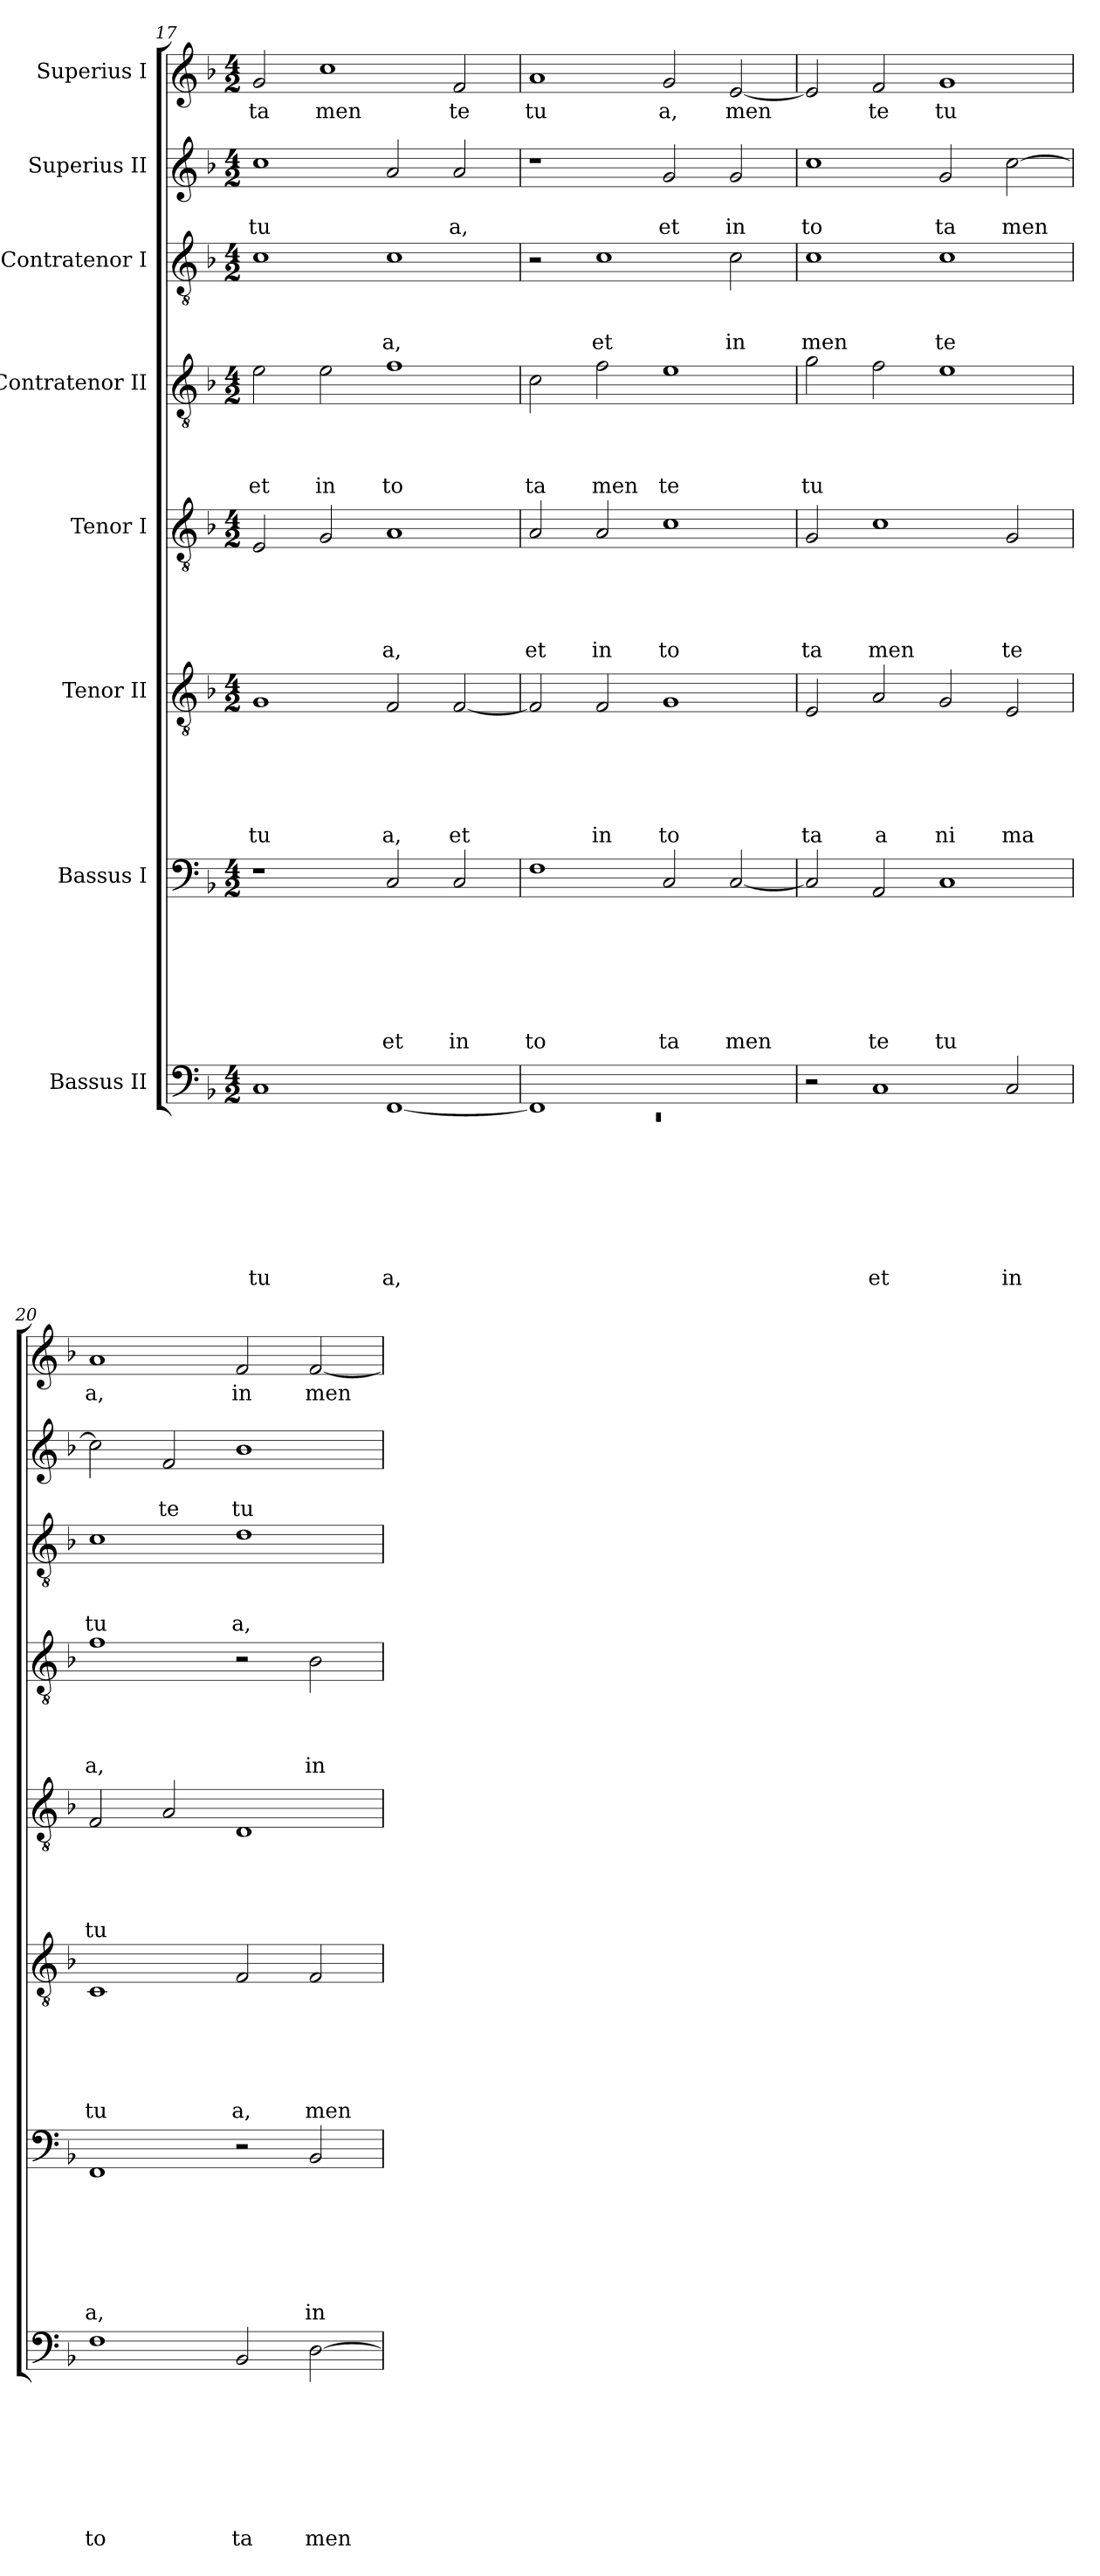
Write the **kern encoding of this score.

**kern	**text	**text	**text	**text	**text	**text	**text	**text	**kern	**text	**text	**text	**text	**text	**text	**text	**kern	**text	**text	**text	**text	**text	**text	**kern	**text	**text	**text	**text	**text	**kern	**text	**text	**text	**text	**kern	**text	**text	**text	**kern	**text	**text	**kern	**text
*part8	*part8	*part8	*part8	*part8	*part8	*part8	*part8	*part8	*part7	*part7	*part7	*part7	*part7	*part7	*part7	*part7	*part6	*part6	*part6	*part6	*part6	*part6	*part6	*part5	*part5	*part5	*part5	*part5	*part5	*part4	*part4	*part4	*part4	*part4	*part3	*part3	*part3	*part3	*part2	*part2	*part2	*part1	*part1
*staff8	*staff8	*staff8	*staff8	*staff8	*staff8	*staff8	*staff8	*staff8	*staff7	*staff7	*staff7	*staff7	*staff7	*staff7	*staff7	*staff7	*staff6	*staff6	*staff6	*staff6	*staff6	*staff6	*staff6	*staff5	*staff5	*staff5	*staff5	*staff5	*staff5	*staff4	*staff4	*staff4	*staff4	*staff4	*staff3	*staff3	*staff3	*staff3	*staff2	*staff2	*staff2	*staff1	*staff1
*I"Bassus II	*	*	*	*	*	*	*	*	*I"Bassus I	*	*	*	*	*	*	*	*I"Tenor II	*	*	*	*	*	*	*I"Tenor I	*	*	*	*	*	*I"Contratenor II	*	*	*	*	*I"Contratenor I	*	*	*	*I"Superius II	*	*	*I"Superius I	*
*clefF4	*	*	*	*	*	*	*	*	*clefF4	*	*	*	*	*	*	*	*clefGv2	*	*	*	*	*	*	*clefGv2	*	*	*	*	*	*clefGv2	*	*	*	*	*clefGv2	*	*	*	*clefG2	*	*	*clefG2	*
*k[b-]	*	*	*	*	*	*	*	*	*k[b-]	*	*	*	*	*	*	*	*k[b-]	*	*	*	*	*	*	*k[b-]	*	*	*	*	*	*k[b-]	*	*	*	*	*k[b-]	*	*	*	*k[b-]	*	*	*k[b-]	*
*F:	*	*	*	*	*	*	*	*	*F:	*	*	*	*	*	*	*	*F:	*	*	*	*	*	*	*F:	*	*	*	*	*	*F:	*	*	*	*	*F:	*	*	*	*F:	*	*	*F:	*
*M4/2	*	*	*	*	*	*	*	*	*M4/2	*	*	*	*	*	*	*	*M4/2	*	*	*	*	*	*	*M4/2	*	*	*	*	*	*M4/2	*	*	*	*	*M4/2	*	*	*	*M4/2	*	*	*M4/2	*
=17	=17	=17	=17	=17	=17	=17	=17	=17	=17	=17	=17	=17	=17	=17	=17	=17	=17	=17	=17	=17	=17	=17	=17	=17	=17	=17	=17	=17	=17	=17	=17	=17	=17	=17	=17	=17	=17	=17	=17	=17	=17	=17	=17
!	!	!	!	!	!	!	!	!LO:LY:b	!	!	!	!	!	!	!	!	!	!	!	!	!	!	!LO:LY:b	!	!	!	!	!	!	!	!	!	!	!LO:LY:b	!	!	!	!	!	!	!LO:LY:b	!	!LO:LY:b
1C	.	.	.	.	.	.	.	tu	1r	.	.	.	.	.	.	.	1G	.	.	.	.	.	tu	2E/	.	.	.	.	.	2e\	.	.	.	et	1c	.	.	.	1cc	.	tu	2g/	ta
!	!	!	!	!	!	!	!	!	!	!	!	!	!	!	!	!	!	!	!	!	!	!	!	!	!	!	!	!	!	!	!	!	!	!LO:LY:b	!	!	!	!	!	!	!	!	!LO:LY:b
.	.	.	.	.	.	.	.	.	.	.	.	.	.	.	.	.	.	.	.	.	.	.	.	2G/	.	.	.	.	.	2e\	.	.	.	in	.	.	.	.	.	.	.	1cc	men
!	!	!	!	!	!	!	!	!LO:LY:b	!	!	!	!	!	!	!	!LO:LY:b	!	!	!	!	!	!	!LO:LY:b	!	!	!	!	!	!LO:LY:b	!	!	!	!	!LO:LY:b	!	!	!	!LO:LY:b	!	!	!	!	!
[<1FF	.	.	.	.	.	.	.	a,	2C/	.	.	.	.	.	.	et	2F/	.	.	.	.	.	a,	1A	.	.	.	.	a,	1f	.	.	.	to	1c	.	.	a,	2a/	.	.	.	.
!	!	!	!	!	!	!	!	!	!	!	!	!	!	!	!	!LO:LY:b	!	!	!	!	!	!	!LO:LY:b	!	!	!	!	!	!	!	!	!	!	!	!	!	!	!	!	!	!LO:LY:b	!	!LO:LY:b
.	.	.	.	.	.	.	.	.	2C/	.	.	.	.	.	.	in	[<2F/	.	.	.	.	.	et	.	.	.	.	.	.	.	.	.	.	.	.	.	.	.	2a/	.	a,	2f/	te
=18	=18	=18	=18	=18	=18	=18	=18	=18	=18	=18	=18	=18	=18	=18	=18	=18	=18	=18	=18	=18	=18	=18	=18	=18	=18	=18	=18	=18	=18	=18	=18	=18	=18	=18	=18	=18	=18	=18	=18	=18	=18	=18	=18
*^	*	*	*	*	*	*	*	*	*	*	*	*	*	*	*	*	*	*	*	*	*	*	*	*	*	*	*	*	*	*	*	*	*	*	*	*	*	*	*	*	*	*	*
!	!LO:N:vis=1	!	!	!	!	!	!	!	!	!	!	!	!	!	!	!	!LO:LY:b	!	!	!	!	!	!	!	!	!	!	!	!	!LO:LY:b	!	!	!	!	!LO:LY:b	!	!	!	!	!	!	!	!	!LO:LY:b
1FF]	0rEE	.	.	.	.	.	.	.	.	1F	.	.	.	.	.	.	to	2F/]	.	.	.	.	.	.	2A/	.	.	.	.	et	2c\	.	.	.	ta	2r	.	.	.	1r	.	.	1a	tu
!	!	!	!	!	!	!	!	!	!	!	!	!	!	!	!	!	!	!	!	!	!	!	!	!LO:LY:b	!	!	!	!	!	!LO:LY:b	!	!	!	!	!LO:LY:b	!	!	!	!LO:LY:b	!	!	!	!	!
.	.	.	.	.	.	.	.	.	.	.	.	.	.	.	.	.	.	2F/	.	.	.	.	.	in	2A/	.	.	.	.	in	2f\	.	.	.	men	1c	.	.	et	.	.	.	.	.
!	!	!	!	!	!	!	!	!	!	!	!	!	!	!	!	!	!LO:LY:b	!	!	!	!	!	!	!LO:LY:b	!	!	!	!	!	!LO:LY:b	!	!	!	!	!LO:LY:b	!	!	!	!	!	!	!LO:LY:b	!	!LO:LY:b
1ryy	.	.	.	.	.	.	.	.	.	2C/	.	.	.	.	.	.	ta	1G	.	.	.	.	.	to	1c	.	.	.	.	to	1e	.	.	.	te	.	.	.	.	2g/	.	et	2g/	a,
!	!	!	!	!	!	!	!	!	!	!	!	!	!	!	!	!	!LO:LY:b	!	!	!	!	!	!	!	!	!	!	!	!	!	!	!	!	!	!	!	!	!	!LO:LY:b	!	!	!LO:LY:b	!	!LO:LY:b
.	.	.	.	.	.	.	.	.	.	[<2C/	.	.	.	.	.	.	men	.	.	.	.	.	.	.	.	.	.	.	.	.	.	.	.	.	.	2c\	.	.	in	2g/	.	in	[<2e/	men
*v	*v	*	*	*	*	*	*	*	*	*	*	*	*	*	*	*	*	*	*	*	*	*	*	*	*	*	*	*	*	*	*	*	*	*	*	*	*	*	*	*	*	*	*	*
=19	=19	=19	=19	=19	=19	=19	=19	=19	=19	=19	=19	=19	=19	=19	=19	=19	=19	=19	=19	=19	=19	=19	=19	=19	=19	=19	=19	=19	=19	=19	=19	=19	=19	=19	=19	=19	=19	=19	=19	=19	=19	=19	=19
!	!	!	!	!	!	!	!	!	!	!	!	!	!	!	!	!	!	!	!	!	!	!	!LO:LY:b	!	!	!	!	!	!LO:LY:b	!	!	!	!	!LO:LY:b	!	!	!	!LO:LY:b	!	!	!LO:LY:b	!	!
2r	.	.	.	.	.	.	.	.	2C/]	.	.	.	.	.	.	.	2E/	.	.	.	.	.	ta	2G/	.	.	.	.	ta	2g\	.	.	.	tu	1c	.	.	men	1cc	.	to	2e/]	.
!	!	!	!	!	!	!	!	!LO:LY:b	!	!	!	!	!	!	!	!LO:LY:b	!	!	!	!	!	!	!LO:LY:b	!	!	!	!	!	!LO:LY:b	!	!	!	!	!	!	!	!	!	!	!	!	!	!LO:LY:b
1C	.	.	.	.	.	.	.	et	2AA/	.	.	.	.	.	.	te	2A/	.	.	.	.	.	a	1c	.	.	.	.	men	2f\	.	.	.	.	.	.	.	.	.	.	.	2f/	te
!	!	!	!	!	!	!	!	!	!	!	!	!	!	!	!	!LO:LY:b	!	!	!	!	!	!	!LO:LY:b	!	!	!	!	!	!	!	!	!	!	!	!	!	!	!LO:LY:b	!	!	!LO:LY:b	!	!LO:LY:b
.	.	.	.	.	.	.	.	.	1C	.	.	.	.	.	.	tu	2G/	.	.	.	.	.	ni	.	.	.	.	.	.	1e	.	.	.	.	1c	.	.	te	2g/	.	ta	1g	tu
!	!	!	!	!	!	!	!	!LO:LY:b	!	!	!	!	!	!	!	!	!	!	!	!	!	!	!LO:LY:b	!	!	!	!	!	!LO:LY:b	!	!	!	!	!	!	!	!	!	!	!	!LO:LY:b	!	!
2C/	.	.	.	.	.	.	.	in	.	.	.	.	.	.	.	.	2E/	.	.	.	.	.	ma	2G/	.	.	.	.	te	.	.	.	.	.	.	.	.	.	[>2cc\	.	men	.	.
=20	=20	=20	=20	=20	=20	=20	=20	=20	=20	=20	=20	=20	=20	=20	=20	=20	=20	=20	=20	=20	=20	=20	=20	=20	=20	=20	=20	=20	=20	=20	=20	=20	=20	=20	=20	=20	=20	=20	=20	=20	=20	=20	=20
!	!	!	!	!	!	!	!	!LO:LY:b	!	!	!	!	!	!	!	!LO:LY:b	!	!	!	!	!	!	!LO:LY:b	!	!	!	!	!	!LO:LY:b	!	!	!	!	!LO:LY:b	!	!	!	!LO:LY:b	!	!	!	!	!LO:LY:b
1F	.	.	.	.	.	.	.	to	1FF	.	.	.	.	.	.	a,	1C	.	.	.	.	.	tu	2F/	.	.	.	.	tu	1f	.	.	.	a,	1c	.	.	tu	2cc\]	.	.	1a	a,
!	!	!	!	!	!	!	!	!	!	!	!	!	!	!	!	!	!	!	!	!	!	!	!	!	!	!	!	!	!	!	!	!	!	!	!	!	!	!	!	!	!LO:LY:b	!	!
.	.	.	.	.	.	.	.	.	.	.	.	.	.	.	.	.	.	.	.	.	.	.	.	2A/	.	.	.	.	.	.	.	.	.	.	.	.	.	.	2f/	.	te	.	.
!	!	!	!	!	!	!	!	!LO:LY:b	!	!	!	!	!	!	!	!	!	!	!	!	!	!	!LO:LY:b	!	!	!	!	!	!	!	!	!	!	!	!	!	!	!LO:LY:b	!	!	!LO:LY:b	!	!LO:LY:b
2BB-/	.	.	.	.	.	.	.	ta	2r	.	.	.	.	.	.	.	2F/	.	.	.	.	.	a,	1D	.	.	.	.	.	2r	.	.	.	.	1d	.	.	a,	1b-	.	tu	2f/	in
!	!	!	!	!	!	!	!	!LO:LY:b	!	!	!	!	!	!	!	!LO:LY:b	!	!	!	!	!	!	!LO:LY:b	!	!	!	!	!	!	!	!	!	!	!LO:LY:b	!	!	!	!	!	!	!	!	!LO:LY:b
[>2D\	.	.	.	.	.	.	.	men	2BB-/	.	.	.	.	.	.	in	2F/	.	.	.	.	.	men	.	.	.	.	.	.	2B-\	.	.	.	in	.	.	.	.	.	.	.	[<2f/	men
=	=	=	=	=	=	=	=	=	=	=	=	=	=	=	=	=	=	=	=	=	=	=	=	=	=	=	=	=	=	=	=	=	=	=	=	=	=	=	=	=	=	=	=
*-	*-	*-	*-	*-	*-	*-	*-	*-	*-	*-	*-	*-	*-	*-	*-	*-	*-	*-	*-	*-	*-	*-	*-	*-	*-	*-	*-	*-	*-	*-	*-	*-	*-	*-	*-	*-	*-	*-	*-	*-	*-	*-	*-
